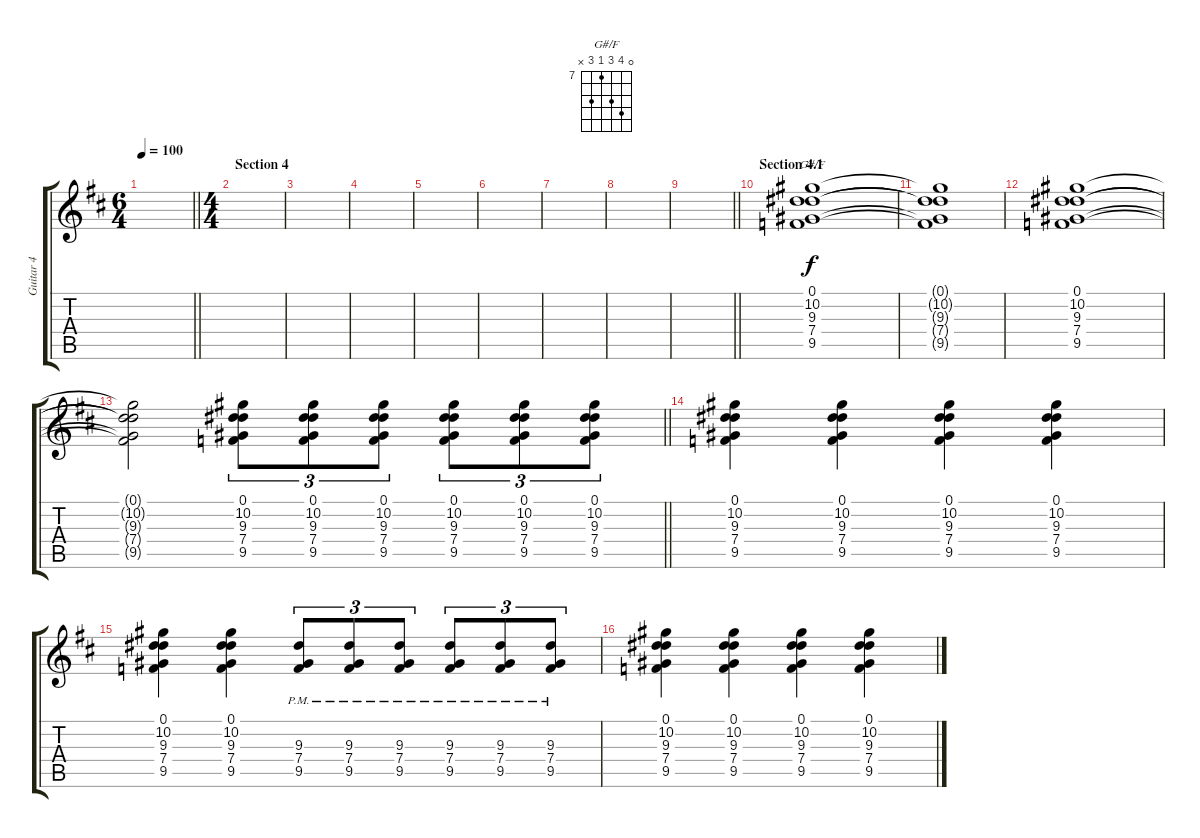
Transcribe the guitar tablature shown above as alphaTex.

\track ("Guitar 4" "Guitar 4") {instrument distortionguitar}
\staff {score tabs}
\tuning (Eb4 Bb3 Gb3 Db3 Ab2 Eb2) {hide}
\chord ("G#/F" 0 10 9 7 9 x) {firstfret 7}
\ts (6 4)
\tempo 100
\clef g2
\barLineRight lightlight
\ks d
|
\ts (4 4)
\section ("" "Section 4")
|
|
|
|
|
|
|
\barLineRight lightlight
|
\section ("" "Section 4.1")
(0.1 10.2 9.3 7.4 9.5).1{ch "G#/F"} |
(0.1{t} 10.2{t} 9.3{t} 7.4{t} 9.5{t}).1 |
(0.1 10.2 9.3 7.4 9.5).1 |
\barLineRight lightlight
(0.1{t} 10.2{t} 9.3{t} 7.4{t} 9.5{t}).2 (0.1 10.2 9.3 7.4 9.5).8{tu (3 2)} (0.1 10.2 9.3 7.4 9.5).8{tu (3 2)} (0.1 10.2 9.3 7.4 9.5).8{tu (3 2)} (0.1 10.2 9.3 7.4 9.5).8{tu (3 2)} (0.1 10.2 9.3 7.4 9.5).8{tu (3 2)} (0.1 10.2 9.3 7.4 9.5).8{tu (3 2)} |
(0.1 10.2 9.3 7.4 9.5).4 (0.1 10.2 9.3 7.4 9.5).4 (0.1 10.2 9.3 7.4 9.5).4 (0.1 10.2 9.3 7.4 9.5).4 |
(0.1 10.2 9.3 7.4 9.5).4 (0.1 10.2 9.3 7.4 9.5).4 (9.3{pm} 7.4{pm} 9.5{pm}).8{tu (3 2)} (9.3{pm} 7.4{pm} 9.5{pm}).8{tu (3 2)} (9.3{pm} 7.4{pm} 9.5{pm}).8{tu (3 2)} (9.3{pm} 7.4{pm} 9.5{pm}).8{tu (3 2)} (9.3{pm} 7.4{pm} 9.5{pm}).8{tu (3 2)} (9.3{pm} 7.4{pm} 9.5{pm}).8{tu (3 2)} |
(0.1 10.2 9.3 7.4 9.5).4 (0.1 10.2 9.3 7.4 9.5).4 (0.1 10.2 9.3 7.4 9.5).4 (0.1 10.2 9.3 7.4 9.5).4
